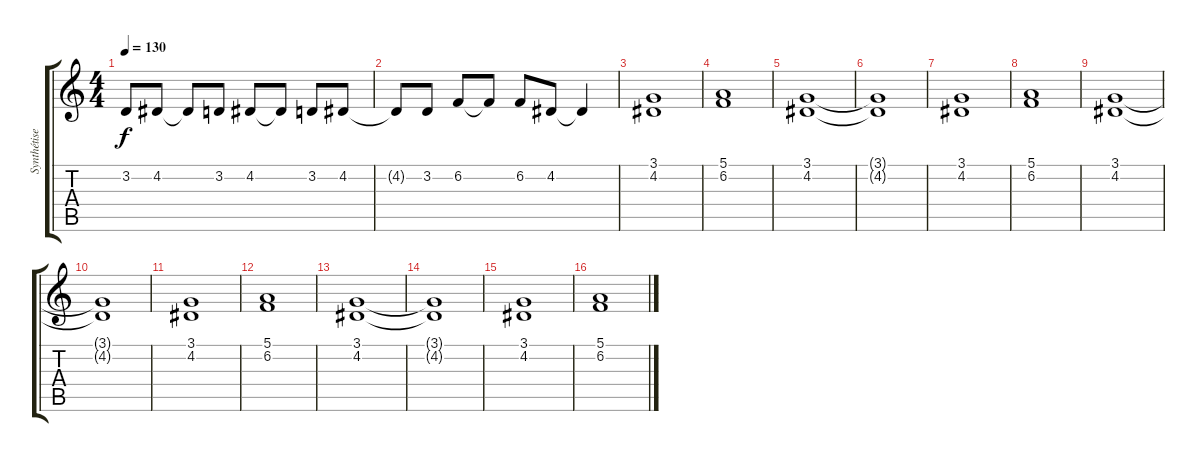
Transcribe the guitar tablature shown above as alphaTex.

\track ("Synthétiseur" "Synthétise") {instrument stringensemble1}
\staff {score tabs}
\tuning (E4 B3 G3 D3 A2 E2) {hide}
\ts (4 4)
\tempo 130
\clef g2
\ks c
3.2.8{dy f} 4.2.8 4.2{t}.8 3.2.8 4.2.8 4.2{t}.8 3.2.8 4.2.8 |
4.2{t}.8 3.2.8 6.2.8 6.2{t}.8 6.2.8 4.2.8 4.2{t}.4 |
(3.1 4.2).1 |
(5.1 6.2).1 |
(3.1 4.2).1 |
(3.1{t} 4.2{t}).1 |
(3.1 4.2).1 |
(5.1 6.2).1 |
(3.1 4.2).1 |
(3.1{t} 4.2{t}).1 |
(3.1 4.2).1 |
(5.1 6.2).1 |
(3.1 4.2).1 |
(3.1{t} 4.2{t}).1 |
(3.1 4.2).1 |
(5.1 6.2).1
